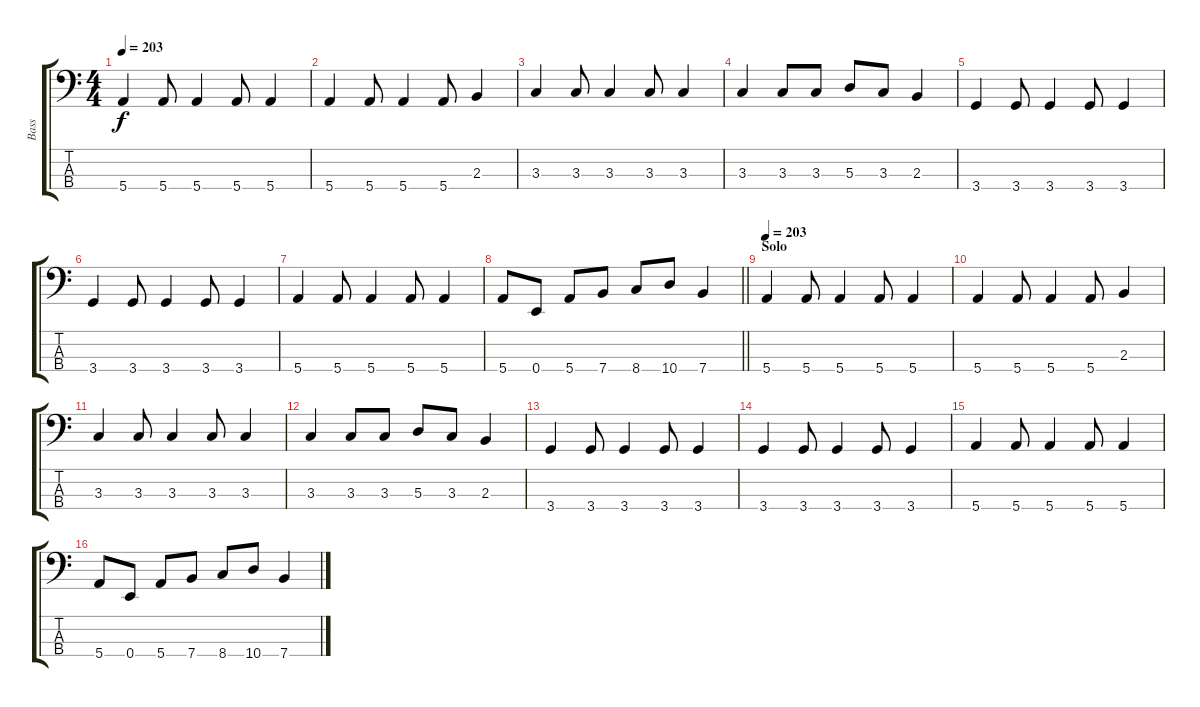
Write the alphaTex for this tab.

\track ("Bass" "Bass") {instrument electricbassfinger}
\staff {score tabs}
\tuning (G2 D2 A1 E1) {hide}
\ts (4 4)
\tempo 203
\clef f4
\ks c
5.4.4{dy f} 5.4.8 5.4.4 5.4.8 5.4.4 |
5.4.4 5.4.8 5.4.4 5.4.8 2.3.4 |
3.3.4 3.3.8 3.3.4 3.3.8 3.3.4 |
3.3.4 3.3.8 3.3.8 5.3.8 3.3.8 2.3.4 |
3.4.4 3.4.8 3.4.4 3.4.8 3.4.4 |
3.4.4 3.4.8 3.4.4 3.4.8 3.4.4 |
5.4.4 5.4.8 5.4.4 5.4.8 5.4.4 |
\barLineRight lightlight
5.4.8 0.4.8 5.4.8 7.4.8 8.4.8 10.4.8 7.4.4 |
\section ("" "Solo")
\tempo 203
5.4.4 5.4.8 5.4.4 5.4.8 5.4.4 |
5.4.4 5.4.8 5.4.4 5.4.8 2.3.4 |
3.3.4 3.3.8 3.3.4 3.3.8 3.3.4 |
3.3.4 3.3.8 3.3.8 5.3.8 3.3.8 2.3.4 |
3.4.4 3.4.8 3.4.4 3.4.8 3.4.4 |
3.4.4 3.4.8 3.4.4 3.4.8 3.4.4 |
5.4.4 5.4.8 5.4.4 5.4.8 5.4.4 |
5.4.8 0.4.8 5.4.8 7.4.8 8.4.8 10.4.8 7.4.4
